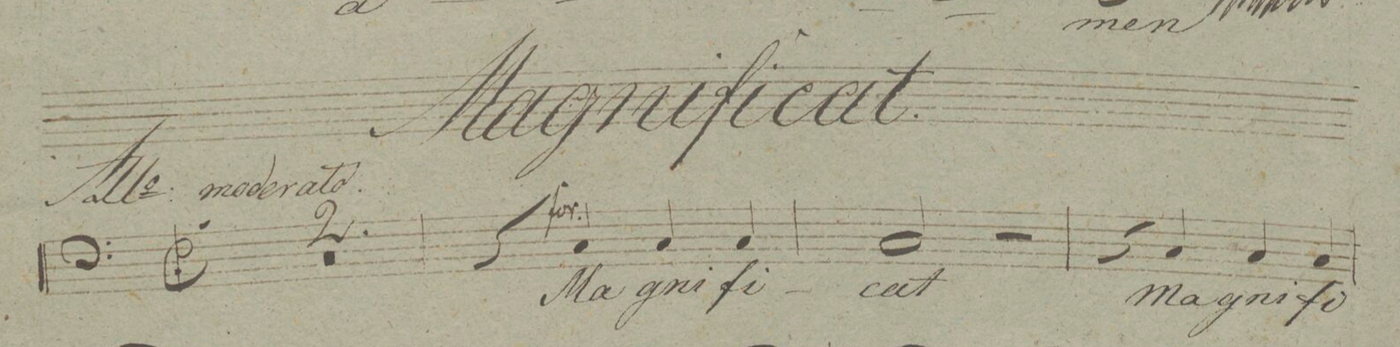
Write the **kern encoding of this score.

**kern	**text	**dynam
*I"Baſso.	*	*
*clefF4	*	*
*k[]	*	*
*met(c|)	*	*
*M2/2	*	*
0r	.	.
=2	=2	=2
=3	=3	=3
4r	.	.
4C/	Ma-	f
4C/	-gni-	.
4C/	-fi-	.
=4	=4	=4
2C/	-cat	.
2r	.	.
=5	=5	=5
4r	.	.
4C/	Ma-	.
4C/	-gni-	.
4C/	-fi-	.
=6	=6	=6
*-	*-	*-
